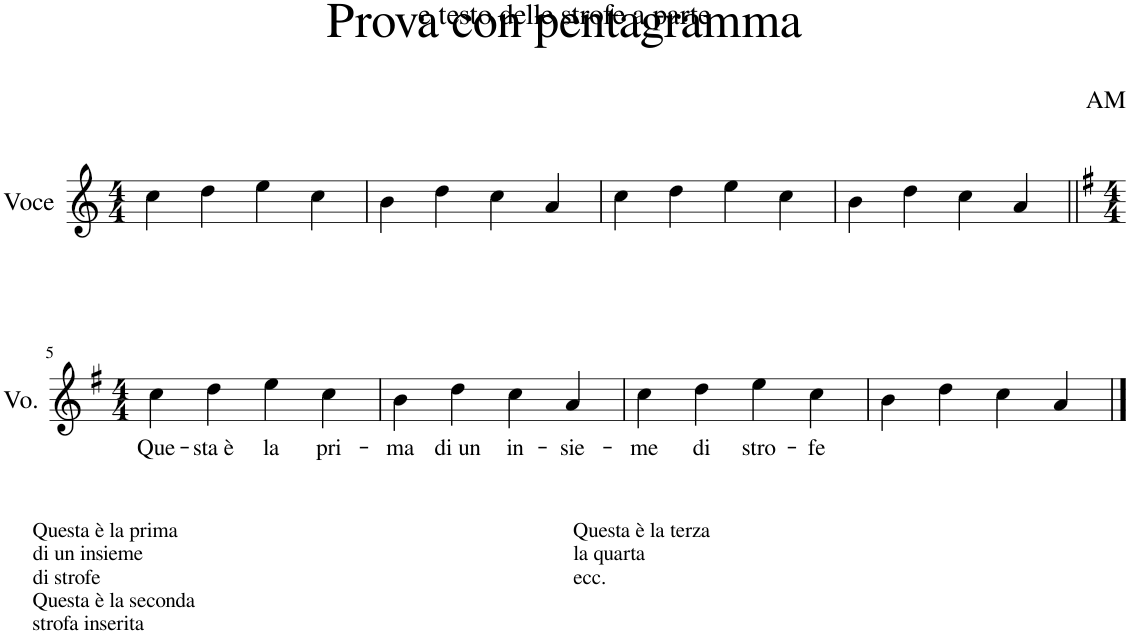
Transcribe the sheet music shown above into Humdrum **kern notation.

**kern	**text
*part1	*part1
*staff1	*staff1
*I"Voce	*
*I'Vo.	*
*clefG2	*
*k[]	*
*M4/4	*
=1	=1
4cc\	.
4dd\	.
4ee\	.
4cc\	.
=2	=2
4b\	.
4dd\	.
4cc\	.
4a/	.
=3	=3
4cc\	.
4dd\	.
4ee\	.
4cc\	.
=4	=4
4b\	.
4dd\	.
4cc\	.
4a/	.
!!LO:LB:g=z
=5||	=5||
*k[f#]	*
*M4/4	*
!	!LO:LY:b
4cc\	Que-
!	!LO:LY:b
4dd\	-sta è
!	!LO:LY:b
4ee\	la
!	!LO:LY:b
4cc\	pri-
=6	=6
!	!LO:LY:b
4b\	-ma
!	!LO:LY:b
4dd\	di un
!	!LO:LY:b
4cc\	in-
!	!LO:LY:b
4a/	-sie-
=7	=7
!	!LO:LY:b
4cc\	-me
!	!LO:LY:b
4dd\	di
!	!LO:LY:b
4ee\	stro-
!	!LO:LY:b
4cc\	-fe
=8	=8
4b\	.
4dd\	.
4cc\	.
4a/	.
==	==
*-	*-
